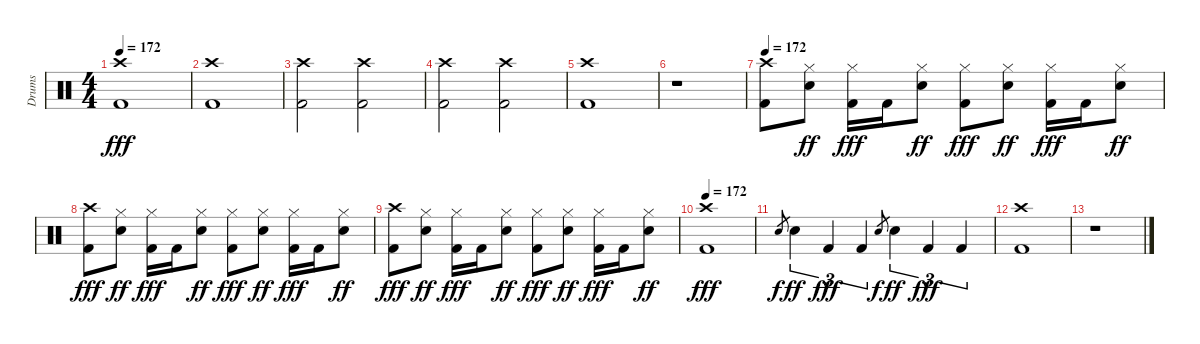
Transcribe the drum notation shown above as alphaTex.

\track ("Drums" "Drums") {instrument percussion}
\staff {score}
\articulation defaults
\ts (4 4)
\tempo 172
\clef neutral
\ks c
("Crash high (hit)" "Kick (hit) 2").1{dy fff} |
("Crash high (hit)" "Kick (hit) 2").1 |
("Crash high (hit)" "Kick (hit) 2").2 ("Crash high (hit)" "Kick (hit) 2").2 |
("Crash high (hit)" "Kick (hit) 2").2 ("Crash high (hit)" "Kick (hit) 2").2 |
("Crash high (hit)" "Kick (hit) 2").1 |
r.1 |
\tempo 172
("Crash high (hit)" "Kick (hit) 2").8 ("Hi-Hat (closed)" "Snare (hit) 2").8{dy ff} ("Hi-Hat (closed)" "Kick (hit) 2").16{dy fff} "Kick (hit) 2".16 ("Hi-Hat (closed)" "Snare (hit) 2").8{dy ff} ("Hi-Hat (closed)" "Kick (hit) 2").8{dy fff} ("Hi-Hat (closed)" "Snare (hit) 2").8{dy ff} ("Hi-Hat (closed)" "Kick (hit) 2").16{dy fff} "Kick (hit) 2".16 ("Hi-Hat (closed)" "Snare (hit) 2").8{dy ff} |
("Crash high (hit)" "Kick (hit) 2").8{dy fff} ("Hi-Hat (closed)" "Snare (hit) 2").8{dy ff} ("Hi-Hat (closed)" "Kick (hit) 2").16{dy fff} "Kick (hit) 2".16 ("Hi-Hat (closed)" "Snare (hit) 2").8{dy ff} ("Hi-Hat (closed)" "Kick (hit) 2").8{dy fff} ("Hi-Hat (closed)" "Snare (hit) 2").8{dy ff} ("Hi-Hat (closed)" "Kick (hit) 2").16{dy fff} "Kick (hit) 2".16 ("Hi-Hat (closed)" "Snare (hit) 2").8{dy ff} |
("Crash high (hit)" "Kick (hit) 2").8{dy fff} ("Hi-Hat (closed)" "Snare (hit) 2").8{dy ff} ("Hi-Hat (closed)" "Kick (hit) 2").16{dy fff} "Kick (hit) 2".16 ("Hi-Hat (closed)" "Snare (hit) 2").8{dy ff} ("Hi-Hat (closed)" "Kick (hit) 2").8{dy fff} ("Hi-Hat (closed)" "Snare (hit) 2").8{dy ff} ("Hi-Hat (closed)" "Kick (hit) 2").16{dy fff} "Kick (hit) 2".16 ("Hi-Hat (closed)" "Snare (hit) 2").8{dy ff} |
\tempo 172
("Crash high (hit)" "Kick (hit) 2").1{dy fff} |
"Snare (hit) 2".8{gr dy f} "Snare (hit) 2".4{tu (3 2) dy ff} "Kick (hit) 2".4{tu (3 2) dy fff} "Kick (hit) 2".4{tu (3 2)} "Snare (hit) 2".8{gr dy f} "Snare (hit) 2".4{tu (3 2) dy ff} "Kick (hit) 2".4{tu (3 2) dy fff} "Kick (hit) 2".4{tu (3 2)} |
("Crash high (hit)" "Kick (hit) 2").1 |
r.1
